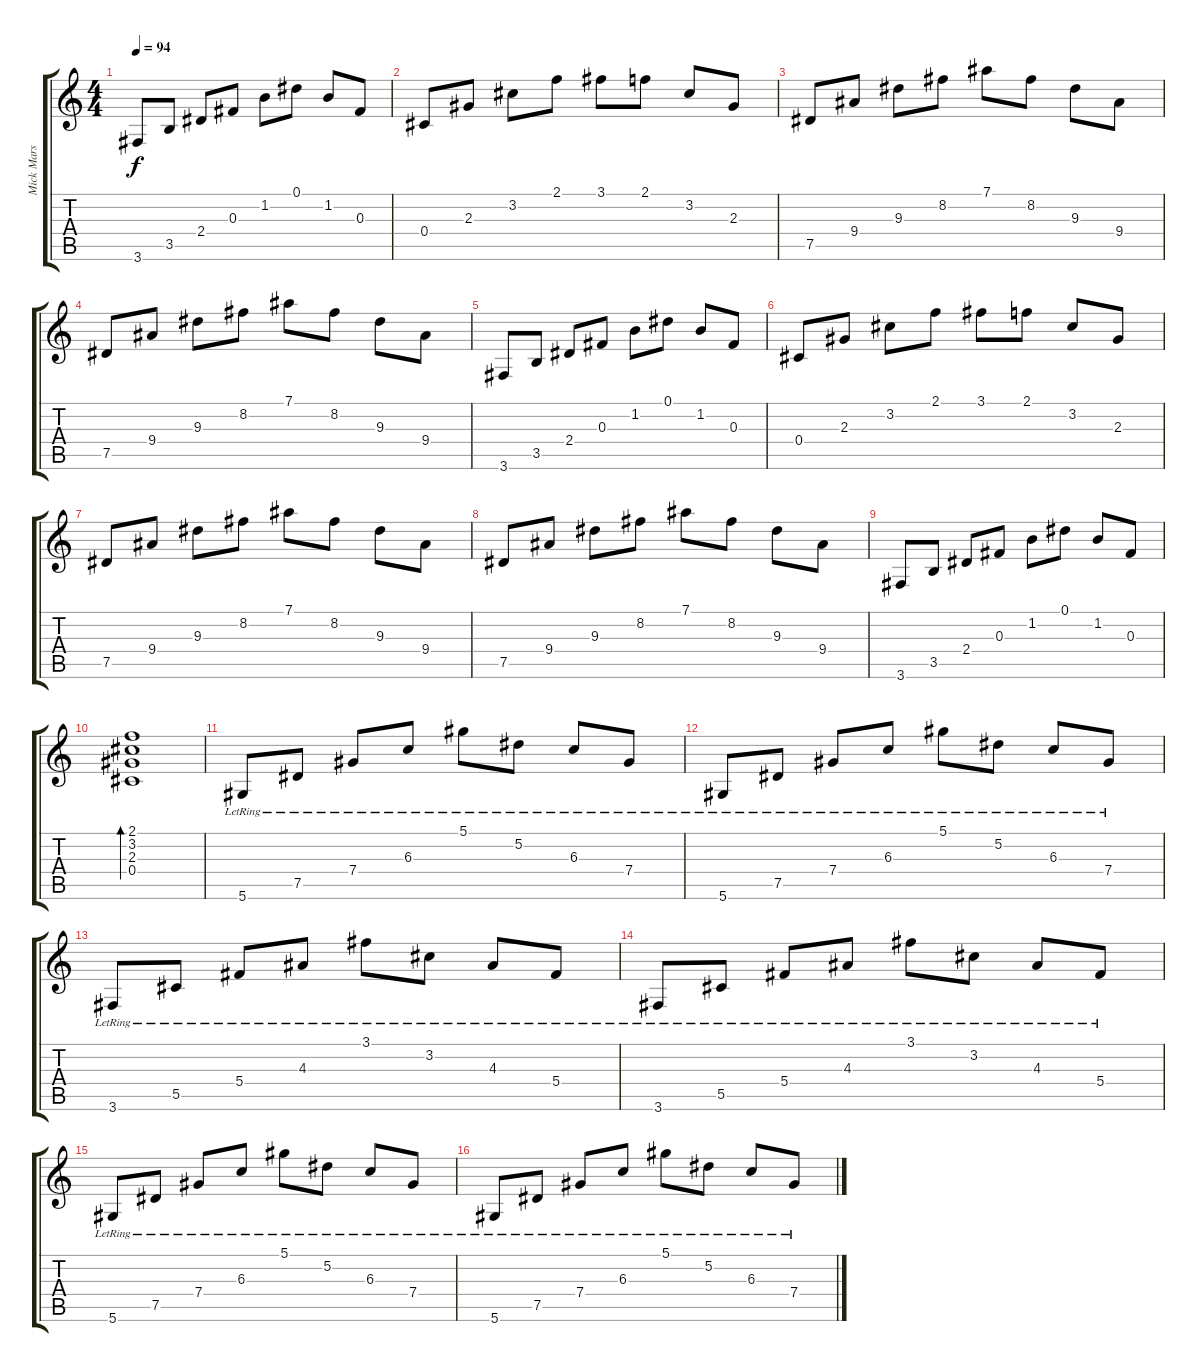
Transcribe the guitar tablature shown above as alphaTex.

\track ("Mick Mars" "Mick Mars") {instrument electricguitarclean}
\staff {score tabs}
\tuning (Eb4 Bb3 Gb3 Db3 Ab2 Eb2) {hide}
\ts (4 4)
\tempo 94
\clef g2
\ks c
3.6.8{dy f} 3.5.8 2.4.8 0.3.8 1.2.8 0.1.8 1.2.8 0.3.8 |
0.4.8 2.3.8 3.2.8 2.1.8 3.1.8 2.1.8 3.2.8 2.3.8 |
7.5.8 9.4.8 9.3.8 8.2.8 7.1.8 8.2.8 9.3.8 9.4.8 |
7.5.8 9.4.8 9.3.8 8.2.8 7.1.8 8.2.8 9.3.8 9.4.8 |
3.6.8 3.5.8 2.4.8 0.3.8 1.2.8 0.1.8 1.2.8 0.3.8 |
0.4.8 2.3.8 3.2.8 2.1.8 3.1.8 2.1.8 3.2.8 2.3.8 |
7.5.8 9.4.8 9.3.8 8.2.8 7.1.8 8.2.8 9.3.8 9.4.8 |
7.5.8 9.4.8 9.3.8 8.2.8 7.1.8 8.2.8 9.3.8 9.4.8 |
3.6.8 3.5.8 2.4.8 0.3.8 1.2.8 0.1.8 1.2.8 0.3.8 |
(2.1 3.2 2.3 0.4).1{bd 480} |
5.6{lr}.8 7.5{lr}.8 7.4{lr}.8 6.3{lr}.8 5.1{lr}.8 5.2{lr}.8 6.3{lr}.8 7.4{lr}.8 |
5.6{lr}.8 7.5{lr}.8 7.4{lr}.8 6.3{lr}.8 5.1{lr}.8 5.2{lr}.8 6.3{lr}.8 7.4{lr}.8 |
3.6{lr}.8 5.5{lr}.8 5.4{lr}.8 4.3{lr}.8 3.1{lr}.8 3.2{lr}.8 4.3{lr}.8 5.4{lr}.8 |
3.6{lr}.8 5.5{lr}.8 5.4{lr}.8 4.3{lr}.8 3.1{lr}.8 3.2{lr}.8 4.3{lr}.8 5.4{lr}.8 |
5.6{lr}.8 7.5{lr}.8 7.4{lr}.8 6.3{lr}.8 5.1{lr}.8 5.2{lr}.8 6.3{lr}.8 7.4{lr}.8 |
5.6{lr}.8 7.5{lr}.8 7.4{lr}.8 6.3{lr}.8 5.1{lr}.8 5.2{lr}.8 6.3{lr}.8 7.4{lr}.8
